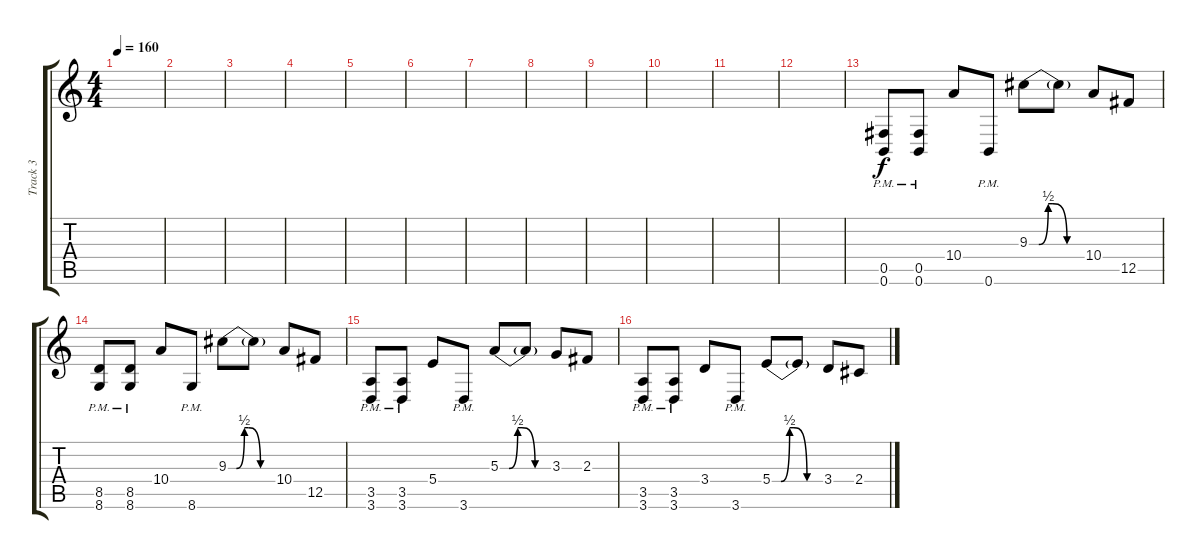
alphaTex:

\track ("Track 3" "Track 3") {instrument distortionguitar}
\staff {score tabs}
\tuning (Db4 Ab3 E3 B2 Gb2 B1) {hide}
\ts (4 4)
\tempo 160
\clef g2
\ks c
|
|
|
|
|
|
|
|
|
|
|
|
(0.5{pm} 0.6{pm}).8 (0.5{pm} 0.6{pm}).8 10.4.8 0.6{pm}.8 9.3{be (custom 0 0 10 0 20 2 25 2 40 0 60 0)}.8 9.3{t}.8 10.4.8 12.5.8 |
(8.5{pm} 8.6{pm}).8 (8.5{pm} 8.6{pm}).8 10.4.8 8.6{pm}.8 9.3{be (custom 0 0 10 0 20 2 25 2 40 0 60 0)}.8 9.3{t}.8 10.4.8 12.5.8 |
(3.5{pm} 3.6{pm}).8 (3.5{pm} 3.6{pm}).8 5.4.8 3.6{pm}.8 5.3{be (custom 0 0 10 0 20 2 25 2 40 0 60 0)}.8 5.3{t}.8 3.3.8 2.3.8 |
(3.5{pm} 3.6{pm}).8 (3.5{pm} 3.6{pm}).8 3.4.8 3.6{pm}.8 5.4{be (custom 0 0 10 0 20 2 25 2 40 0 60 0)}.8 5.4{t}.8 3.4.8 2.4.8
